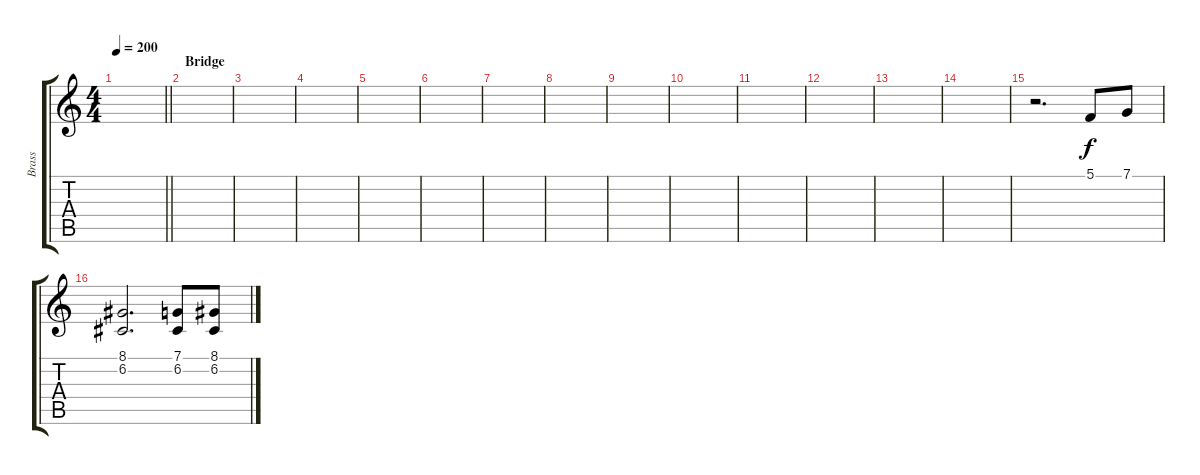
\track ("Brass" "Brass") {instrument brasssection}
\staff {score tabs}
\tuning (C4 G3 Eb3 Bb2 F2 C2) {hide}
\ts (4 4)
\tempo 200
\clef g2
\barLineRight lightlight
\ks c
|
\section ("" "Bridge")
|
|
|
|
|
|
|
|
|
|
|
|
|
r.2{d} 5.1.8 7.1.8 |
(8.1 6.2).2{d} (7.1 6.2).8 (8.1 6.2).8
